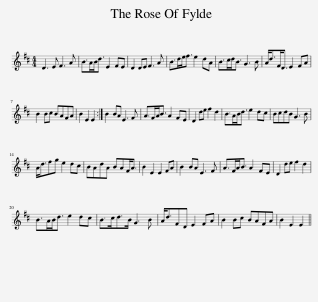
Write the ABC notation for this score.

X:1
L:1/8
M:4/4
I:linebreak $
K:D
V:1 treble
V:1
 D3 E F3 A | B>AB<d E2 FE | D2 DE F3 A | B>de<f e2 dA | B>cd<B G3 B | %5
 A<dF<D E2 FA |$ B2 Bc BAFA | B2 E2 E2 :| B2 BA E3 F | A>FA<B A2 FE | %10
 D2 de f2 d2 | B>AB<d e2 dc | BcdB G3 B |$ A<dfg e2 dc | BAdA BAF<A | %15
 B2 E2 E2 FA | B2 BA E3 F | A>FA<B A2 FE | D2 de f2 d2 |$ B>AB<d e2 dc | %20
 B>cd>B G3 B | A<dFD E2 FA | B2 Bc BAFA | B2 E2 E2 || %24
